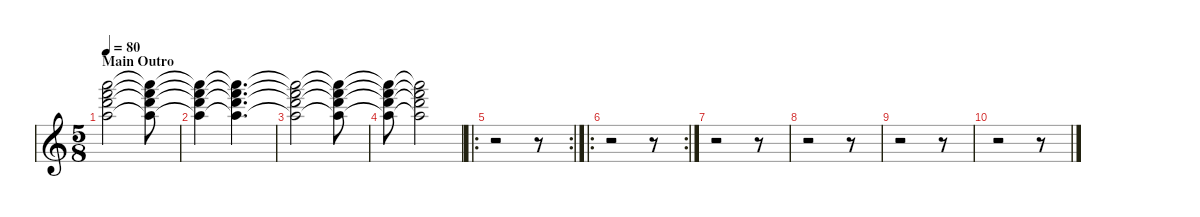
\defaultSystemsLayout 4
\hideDynamics
\bracketExtendMode nobrackets
\singleTrackTrackNamePolicy hidden
\multiTrackTrackNamePolicy hidden
\firstSystemTrackNameMode fullname
\firstSystemTrackNameOrientation horizontal
\otherSystemsTrackNameOrientation horizontal
\track ("Per Wiberg" "dist.guit.") {instrument distortionguitar}
\staff {score}
\tuning (E4 A3 F3 D3 A2 D2)
\ts (5 8)
\section ("" "Main Outro")
\tempo 80
\clef g2
\ks c
(17.1 20.2 21.3 19.4).2{dy f beam Down} (17.1{t} 20.2{t} 21.3{t} 19.4{t}).8{beam Down} |
(17.1{t} 20.2{t} 21.3{t} 19.4{t}).4{beam Down} (17.1{t} 20.2{t} 21.3{t} 19.4{t}).4{d beam Down} |
(17.1{t} 20.2{t} 21.3{t} 19.4{t}).2{beam Down} (17.1{t} 20.2{t} 21.3{t} 19.4{t}).8{beam Down} |
(17.1{t} 20.2{t} 21.3{t} 19.4{t}).8{beam Down} (17.1{t} 20.2{t} 21.3{t} 19.4{t}).2{beam Down} |
\ro
\rc 2
r.2{beam Down} r.8{beam Down} |
\ro
\rc 2
r.2{beam Down} r.8{beam Down} |
r.2{beam Down} r.8{beam Down} |
r.2{beam Down} r.8{beam Down} |
r.2{beam Down} r.8{beam Down} |
r.2{beam Down} r.8{beam Down}
